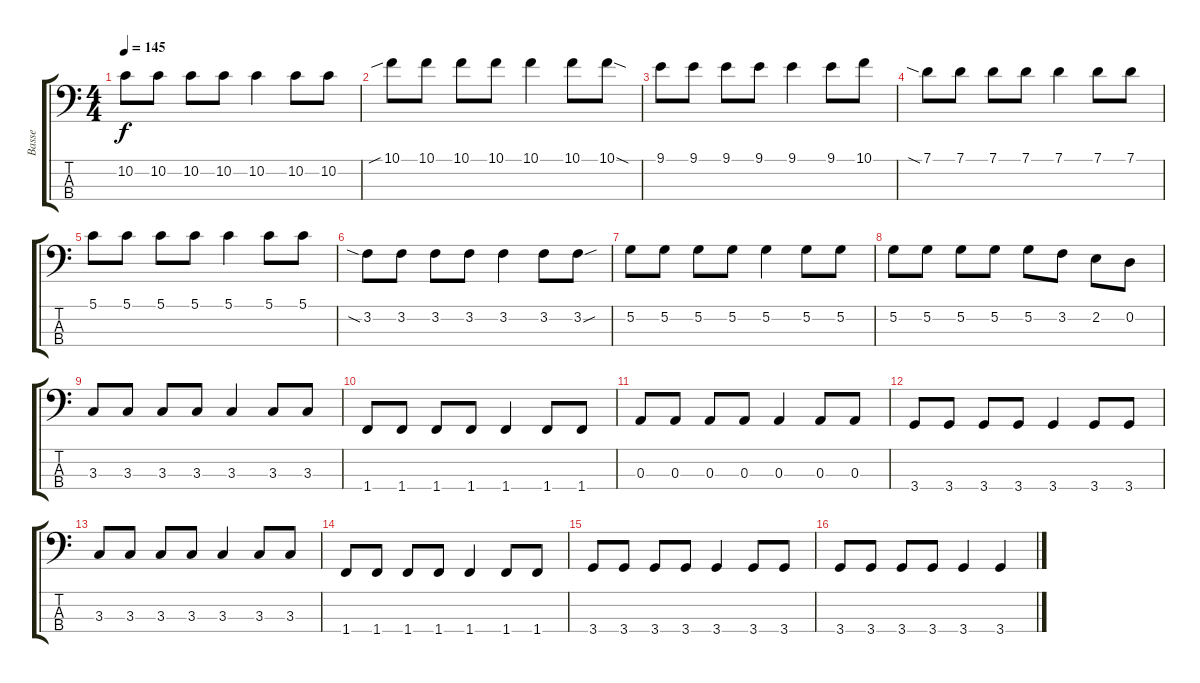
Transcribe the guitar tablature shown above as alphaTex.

\track ("Basse" "Basse") {instrument electricbassfinger}
\staff {score tabs}
\tuning (G2 D2 A1 E1) {hide}
\ts (4 4)
\tempo 145
\clef f4
\ks c
10.2.8{dy f} 10.2.8 10.2.8 10.2.8 10.2.4 10.2.8 10.2.8 |
10.1{sib}.8 10.1.8 10.1.8 10.1.8 10.1.4 10.1.8 10.1{sod}.8 |
9.1.8 9.1.8 9.1.8 9.1.8 9.1.4 9.1.8 10.1.8 |
7.1{sia}.8 7.1.8 7.1.8 7.1.8 7.1.4 7.1.8 7.1.8 |
5.1.8 5.1.8 5.1.8 5.1.8 5.1.4 5.1.8 5.1.8 |
3.2{sia}.8 3.2.8 3.2.8 3.2.8 3.2.4 3.2.8 3.2{sou}.8 |
5.2.8 5.2.8 5.2.8 5.2.8 5.2.4 5.2.8 5.2.8 |
5.2.8 5.2.8 5.2.8 5.2.8 5.2.8 3.2.8 2.2.8 0.2.8 |
3.3.8 3.3.8 3.3.8 3.3.8 3.3.4 3.3.8 3.3.8 |
1.4.8 1.4.8 1.4.8 1.4.8 1.4.4 1.4.8 1.4.8 |
0.3.8 0.3.8 0.3.8 0.3.8 0.3.4 0.3.8 0.3.8 |
3.4.8 3.4.8 3.4.8 3.4.8 3.4.4 3.4.8 3.4.8 |
3.3.8 3.3.8 3.3.8 3.3.8 3.3.4 3.3.8 3.3.8 |
1.4.8 1.4.8 1.4.8 1.4.8 1.4.4 1.4.8 1.4.8 |
3.4.8 3.4.8 3.4.8 3.4.8 3.4.4 3.4.8 3.4.8 |
3.4.8 3.4.8 3.4.8 3.4.8 3.4.4 3.4.4
